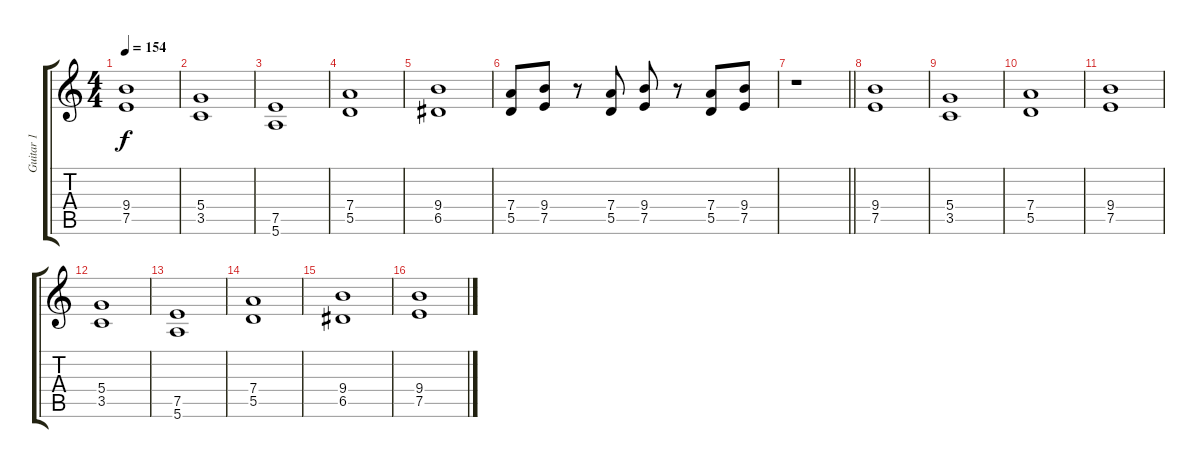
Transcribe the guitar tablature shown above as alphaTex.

\track ("Guitar 1" "Guitar 1") {instrument distortionguitar}
\staff {score tabs}
\tuning (E4 B3 G3 D3 A2 E2) {hide}
\ts (4 4)
\tempo 154
\clef g2
\ks c
(9.4 7.5).1{dy f} |
(5.4 3.5).1 |
(7.5 5.6).1 |
(7.4 5.5).1 |
(9.4 6.5).1 |
(7.4 5.5).8 (9.4 7.5).8 r.8 (7.4 5.5).8 (9.4 7.5).8 r.8 (7.4 5.5).8 (9.4 7.5).8 |
\barLineRight lightlight
r.1 |
(9.4 7.5).1 |
(5.4 3.5).1 |
(7.4 5.5).1 |
(9.4 7.5).1 |
(5.4 3.5).1 |
(7.5 5.6).1 |
(7.4 5.5).1 |
(9.4 6.5).1 |
(9.4 7.5).1
